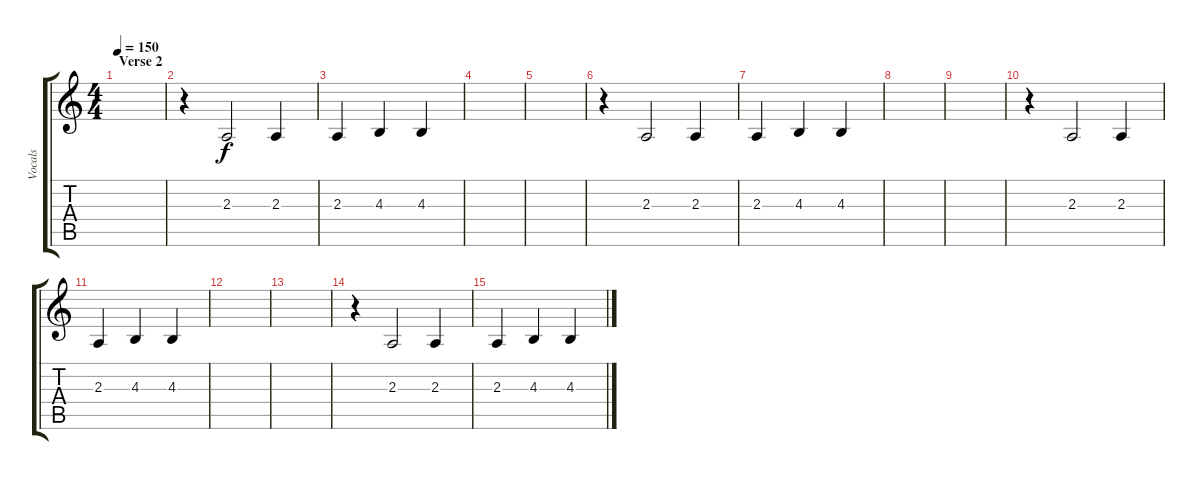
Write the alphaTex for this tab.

\track ("Vocals" "Vocals") {instrument clarinet}
\staff {score tabs}
\tuning (E4 B3 G3 D3 A2 E2) {hide}
\ts (4 4)
\section ("" "Verse 2")
\tempo 150
\clef g2
\ks c
|
r.4 2.3.2 2.3.4 |
2.3.4 4.3.4 4.3.4 |
|
|
r.4 2.3.2 2.3.4 |
2.3.4 4.3.4 4.3.4 |
|
|
r.4 2.3.2 2.3.4 |
2.3.4 4.3.4 4.3.4 |
|
|
r.4 2.3.2 2.3.4 |
2.3.4 4.3.4 4.3.4
